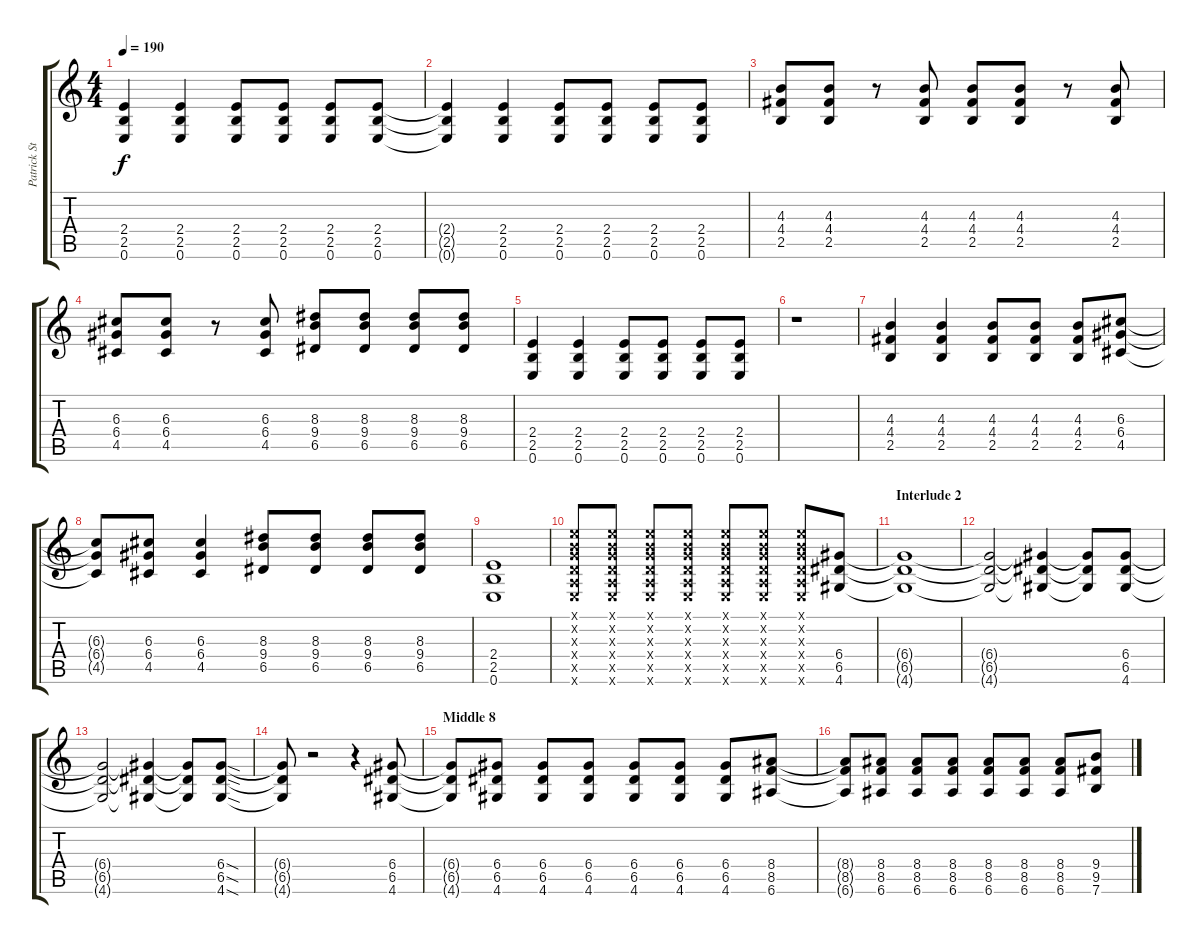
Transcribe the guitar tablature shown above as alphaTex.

\track ("Patrick Stump (Rythmn Guitar)" "Patrick St") {instrument overdrivenguitar}
\staff {score tabs}
\tuning (E4 B3 G3 D3 A2 E2) {hide}
\ts (4 4)
\tempo 190
\clef g2
\ks c
(2.4 2.5 0.6).4{dy f} (2.4 2.5 0.6).4 (2.4 2.5 0.6).8 (2.4 2.5 0.6).8 (2.4 2.5 0.6).8 (2.4 2.5 0.6).8 |
(2.4{t} 2.5{t} 0.6{t}).4 (2.4 2.5 0.6).4 (2.4 2.5 0.6).8 (2.4 2.5 0.6).8 (2.4 2.5 0.6).8 (2.4 2.5 0.6).8 |
(4.3 4.4 2.5).8 (4.3 4.4 2.5).8 r.8 (4.3 4.4 2.5).8 (4.3 4.4 2.5).8 (4.3 4.4 2.5).8 r.8 (4.3 4.4 2.5).8 |
(6.3 6.4 4.5).8 (6.3 6.4 4.5).8 r.8 (6.3 6.4 4.5).8 (8.3 9.4 6.5).8 (8.3 9.4 6.5).8 (8.3 9.4 6.5).8 (8.3 9.4 6.5).8 |
(2.4 2.5 0.6).4 (2.4 2.5 0.6).4 (2.4 2.5 0.6).8 (2.4 2.5 0.6).8 (2.4 2.5 0.6).8 (2.4 2.5 0.6).8 |
r.1 |
(4.3 4.4 2.5).4 (4.3 4.4 2.5).4 (4.3 4.4 2.5).8 (4.3 4.4 2.5).8 (4.3 4.4 2.5).8 (6.3 6.4 4.5).8 |
(6.3{t} 6.4{t} 4.5{t}).8 (6.3 6.4 4.5).8 (6.3 6.4 4.5).4 (8.3 9.4 6.5).8 (8.3 9.4 6.5).8 (8.3 9.4 6.5).8 (8.3 9.4 6.5).8 |
(2.4 2.5 0.6).1 |
(0.1{x} 0.2{x} 0.3{x} 0.4{x} 0.5{x} 0.6{x}).8 (0.1{x} 0.2{x} 0.3{x} 0.4{x} 0.5{x} 0.6{x}).8 (0.1{x} 0.2{x} 0.3{x} 0.4{x} 0.5{x} 0.6{x}).8 (0.1{x} 0.2{x} 0.3{x} 0.4{x} 0.5{x} 0.6{x}).8 (0.1{x} 0.2{x} 0.3{x} 0.4{x} 0.5{x} 0.6{x}).8 (0.1{x} 0.2{x} 0.3{x} 0.4{x} 0.5{x} 0.6{x}).8 (0.1{x} 0.2{x} 0.3{x} 0.4{x} 0.5{x} 0.6{x}).8 (6.4 6.5 4.6).8 |
\section ("" "Interlude 2")
(6.4{t} 6.5{t} 4.6{t}).1 |
(6.4{t} 6.5{t} 4.6{t}).2 (6.4{t} 6.5{t} 4.6{t}).4 (6.4{t} 6.5{t} 4.6{t}).8 (6.4 6.5 4.6).8 |
(6.4{t} 6.5{t} 4.6{t}).2 (6.4{t} 6.5{t} 4.6{t}).4 (6.4{t} 6.5{t} 4.6{t}).8 (6.4{sod} 6.5{sod} 4.6{sod}).8 |
(6.4{t} 6.5{t} 4.6{t}).8 r.2 r.4 (6.4 6.5 4.6).8 |
\section ("" "Middle 8")
(6.4{t} 6.5{t} 4.6{t}).8 (6.4 6.5 4.6).8 (6.4 6.5 4.6).8 (6.4 6.5 4.6).8 (6.4 6.5 4.6).8 (6.4 6.5 4.6).8 (6.4 6.5 4.6).8 (8.4 8.5 6.6).8 |
(8.4{t} 8.5{t} 6.6{t}).8 (8.4 8.5 6.6).8 (8.4 8.5 6.6).8 (8.4 8.5 6.6).8 (8.4 8.5 6.6).8 (8.4 8.5 6.6).8 (8.4 8.5 6.6).8 (9.4 9.5 7.6).8
